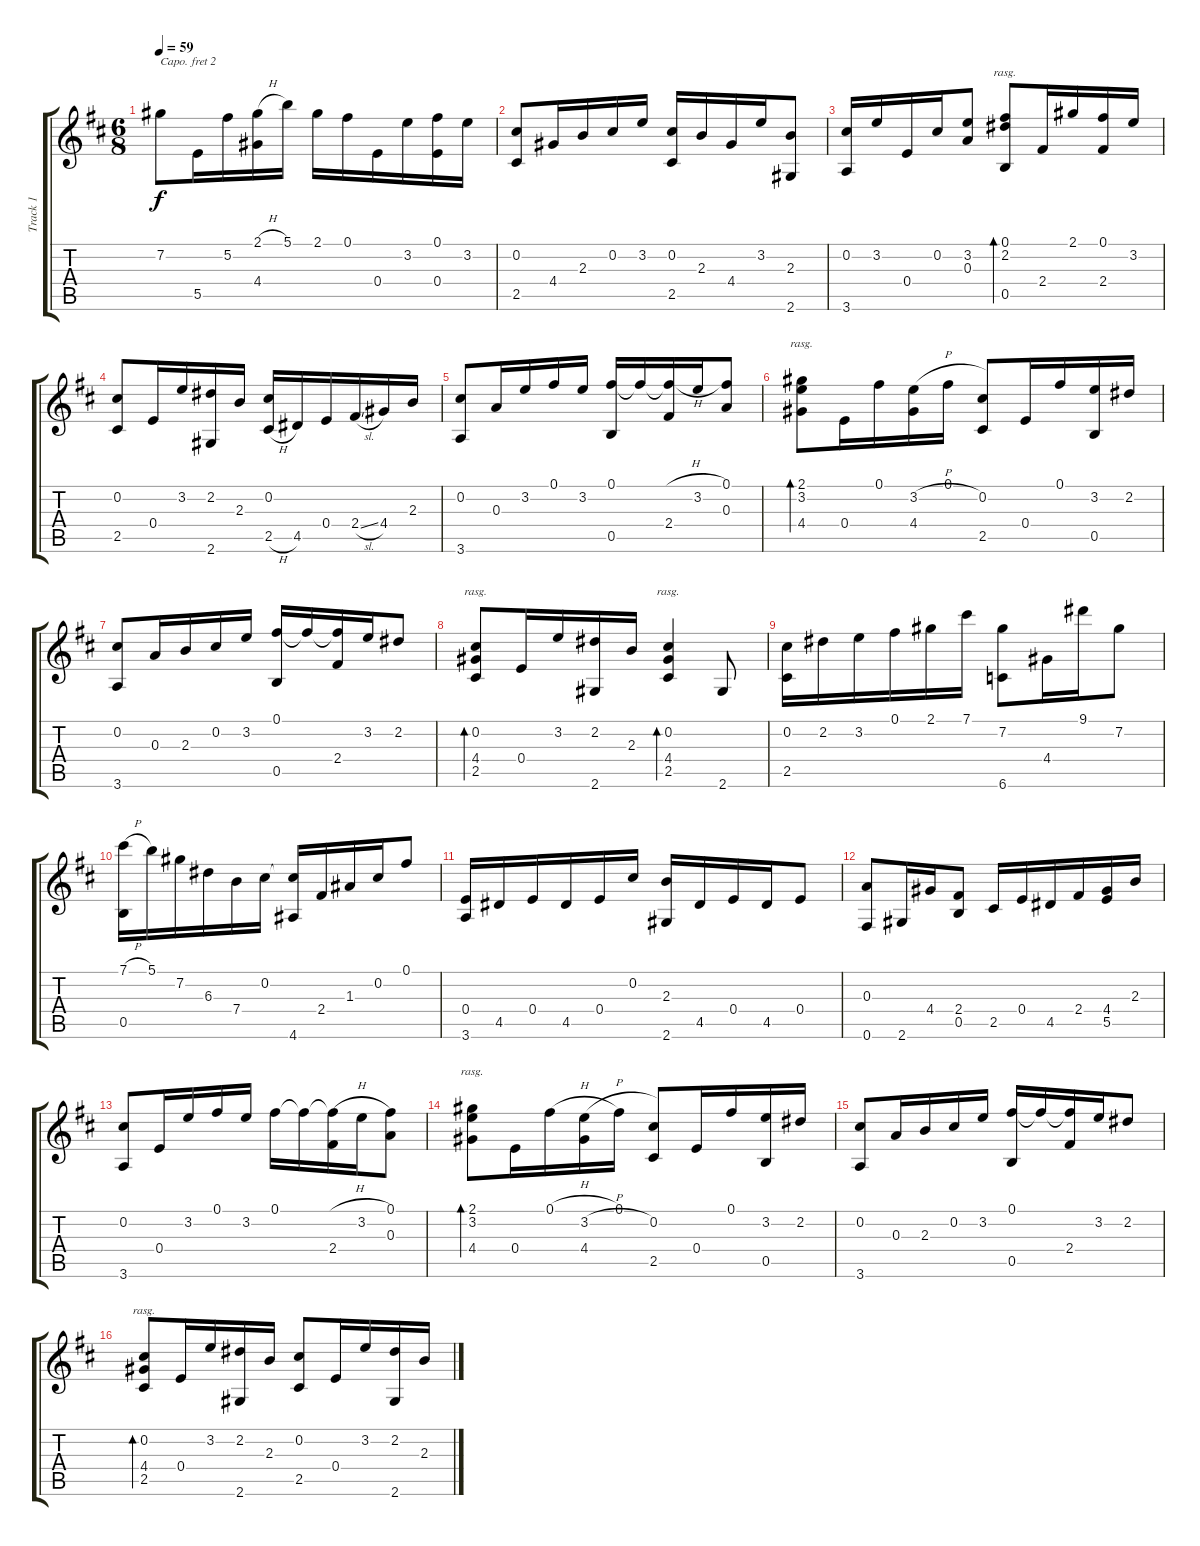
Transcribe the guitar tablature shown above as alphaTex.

\track ("Track 1" "Track 1") {instrument acousticguitarnylon}
\staff {score tabs}
\capo 2
\tuning (E4 B3 G3 D3 A2 E2) {hide}
\ts (6 8)
\tempo 59
\clef g2
\ks bminor
7.2.8{dy f} 5.5.16 5.2.16 (2.1{h} 4.4).16 5.1.16 2.1.16 0.1.16 0.4.16 3.2.16 (0.1 0.4).16 3.2.16 |
(0.2 2.5).8 4.4.16 2.3.16 0.2.16 3.2.16 (0.2 2.5).16 2.3.16 4.4.16 3.2.16 (2.3 2.6).8 |
(0.2 3.6).16 3.2.16 0.4.16 0.2.16 (3.2 0.3).8 (0.1 2.2 0.5).8{bd 120 rasg ii} 2.4.16 2.1.16 (0.1 2.4).16 3.2.16 |
(0.2 2.5).8 0.4.16 3.2.16 (2.2 2.6).16 2.3.16 (0.2 2.5{h}).16 4.5.16 0.4.16 2.4{sl}.16 4.4.16 2.3.16 |
(0.2 3.6).8 0.3.16 3.2.16 0.1.16 3.2.16 (0.1 0.5).16 0.1{t}.16 (0.1{h t} 2.4).16 3.2.16 (0.1 0.3).8 |
(2.1 3.2 4.4).8{bd 120 rasg ii} 0.4.16 0.1.16 (3.2{h} 4.4).16 0.1.16 (0.2 2.5).8 0.4.16 0.1.16 (3.2 0.5).16 2.2.16 |
(0.2 3.6).8 0.3.16 2.3.16 0.2.16 3.2.16 (0.1 0.5).16 0.1{t}.16 (0.1{t} 2.4).16 3.2.16 2.2.8 |
(0.2 4.4 2.5).8{bd 120 rasg ii} 0.4.16 3.2.16 (2.2 2.6).16 2.3.16 (0.2 4.4 2.5).4{bd 120 rasg ii} 2.6.8 |
(0.2 2.5).16 2.2.16 3.2.16 0.1.16 2.1.16 7.1.16 (7.2 6.6).8 4.4.16 9.1.16 7.2.8 |
(7.1{h} 0.5).16 5.1.16 7.2.16 6.3.16 7.4.16 0.2.16 (0.2{t} 4.6).16 2.4.16 1.3.16 0.2.16 0.1.8 |
(0.4 3.6).16 4.5.16 0.4.16 4.5.16 0.4.16 0.2.16 (2.3 2.6).16 4.5.16 0.4.16 4.5.16 0.4.8 |
(0.3 0.6).8 2.6.16 4.4.16 (2.4 0.5).8 2.5.16 0.4.16 4.5.16 2.4.16 (4.4 5.5).16 2.3.16 |
(0.2 3.6).8 0.4.16 3.2.16 0.1.16 3.2.16 0.1.16 0.1{t}.16 (0.1{h t} 2.4).16 3.2.16 (0.1 0.3).8 |
(2.1 3.2 4.4).8{bd 120 rasg ii} 0.4.16 0.1{h}.16 (3.2{h} 4.4).16 0.1.16 (0.2 2.5).8 0.4.16 0.1.16 (3.2 0.5).16 2.2.16 |
(0.2 3.6).8 0.3.16 2.3.16 0.2.16 3.2.16 (0.1 0.5).16 0.1{t}.16 (0.1{t} 2.4).16 3.2.16 2.2.8 |
(0.2 4.4 2.5).8{bd 120 rasg ii} 0.4.16 3.2.16 (2.2 2.6).16 2.3.16 (0.2 2.5).8 0.4.16 3.2.16 (2.2 2.6).16 2.3.16
